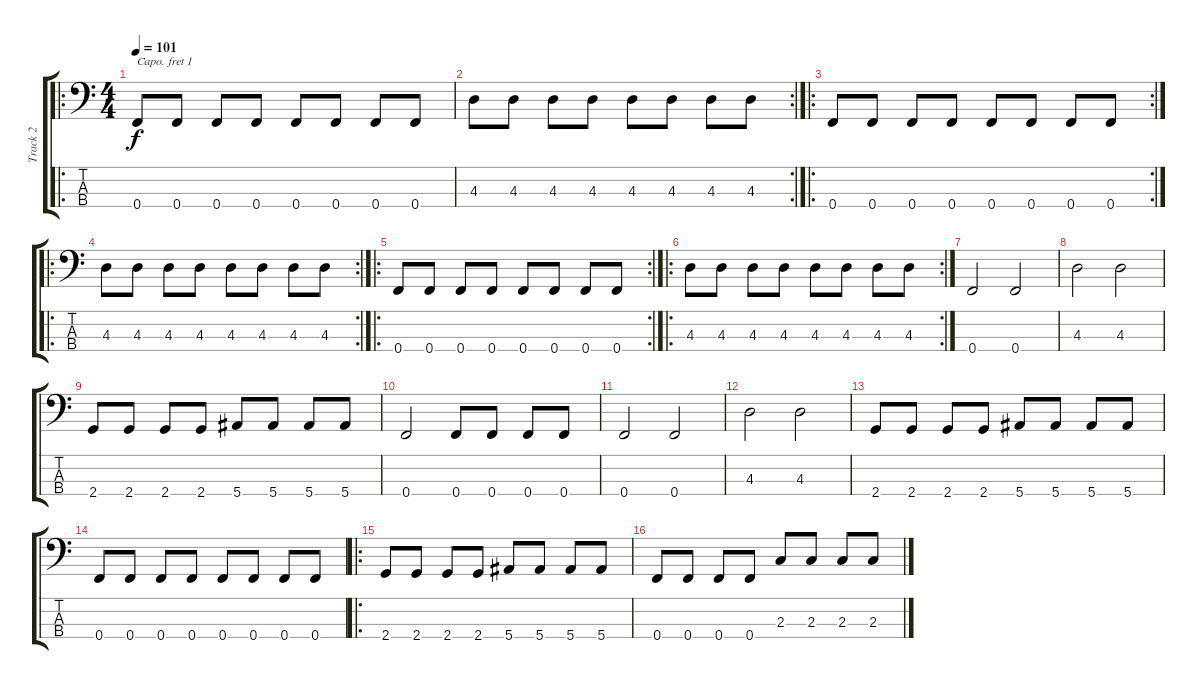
\track ("Track 2" "Track 2") {instrument electricbasspick}
\staff {score tabs}
\capo 1
\tuning (G2 D2 A1 E1) {hide}
\ro
\ts (4 4)
\tempo 101
\clef f4
\ks c
0.4.8{dy f instrument electricbasspick} 0.4.8 0.4.8 0.4.8 0.4.8 0.4.8 0.4.8 0.4.8 |
\rc 2
4.3.8 4.3.8 4.3.8 4.3.8 4.3.8 4.3.8 4.3.8 4.3.8 |
\ro
\rc 2
0.4.8 0.4.8 0.4.8 0.4.8 0.4.8 0.4.8 0.4.8 0.4.8 |
\ro
\rc 2
4.3.8 4.3.8 4.3.8 4.3.8 4.3.8 4.3.8 4.3.8 4.3.8 |
\ro
\rc 2
0.4.8 0.4.8 0.4.8 0.4.8 0.4.8 0.4.8 0.4.8 0.4.8 |
\ro
\rc 2
4.3.8 4.3.8 4.3.8 4.3.8 4.3.8 4.3.8 4.3.8 4.3.8 |
0.4.2 0.4.2 |
4.3.2 4.3.2 |
2.4.8 2.4.8 2.4.8 2.4.8 5.4.8 5.4.8 5.4.8 5.4.8 |
0.4.2 0.4.8 0.4.8 0.4.8 0.4.8 |
0.4.2 0.4.2 |
4.3.2 4.3.2 |
2.4.8 2.4.8 2.4.8 2.4.8 5.4.8 5.4.8 5.4.8 5.4.8 |
0.4.8 0.4.8 0.4.8 0.4.8 0.4.8 0.4.8 0.4.8 0.4.8 |
\ro
2.4.8 2.4.8 2.4.8 2.4.8 5.4.8 5.4.8 5.4.8 5.4.8 |
0.4.8 0.4.8 0.4.8 0.4.8 2.3.8 2.3.8 2.3.8 2.3.8
